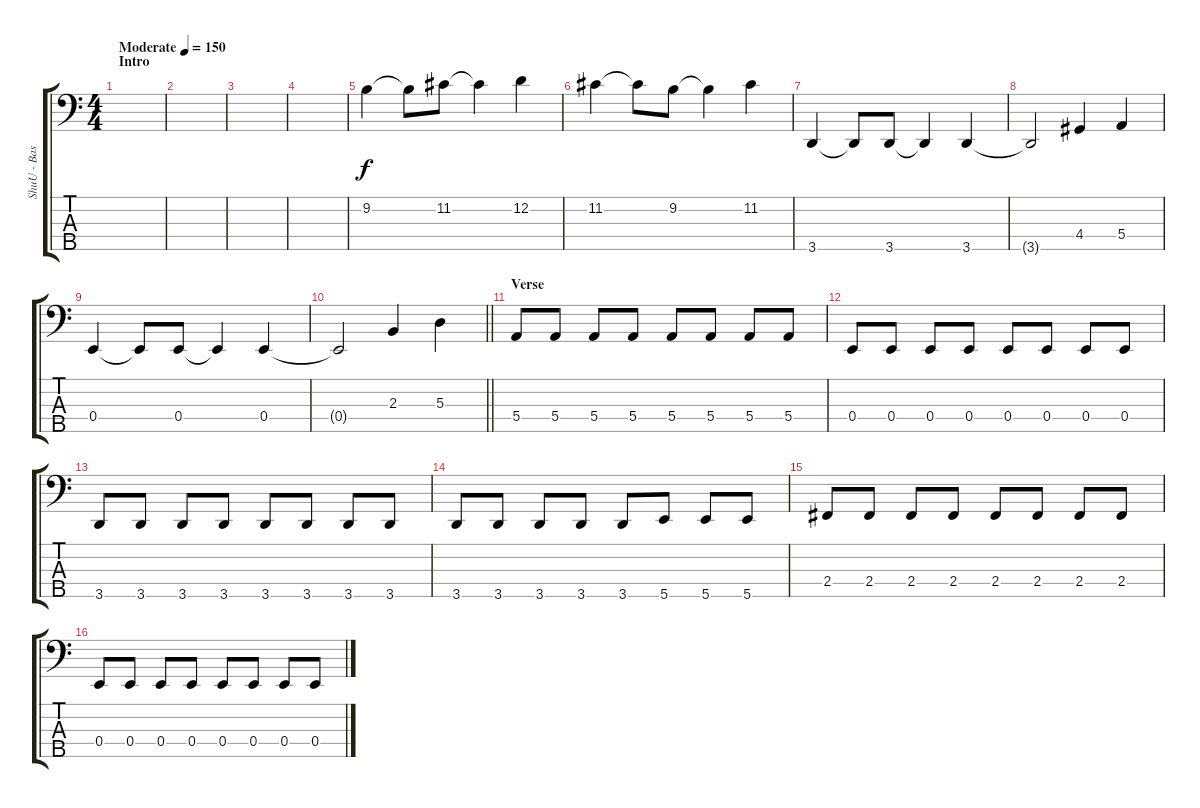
\track ("ShuU - Bass" "ShuU - Bas") {instrument electricbasspick}
\staff {score tabs}
\tuning (G2 D2 A1 E1 B0) {hide}
\ts (4 4)
\section ("" "Intro")
\tempo (150 "Moderate")
\clef f4
\ks c
|
|
|
|
9.2.4 9.2{t}.8 11.2.8 11.2{t}.4 12.2.4 |
11.2.4 11.2{t}.8 9.2.8 9.2{t}.4 11.2.4 |
3.5.4 3.5{t}.8 3.5.8 3.5{t}.4 3.5.4 |
3.5{t}.2 4.4.4 5.4.4 |
0.4.4 0.4{t}.8 0.4.8 0.4{t}.4 0.4.4 |
\barLineRight lightlight
0.4{t}.2 2.3.4 5.3.4 |
\section ("" "Verse")
5.4.8 5.4.8 5.4.8 5.4.8 5.4.8 5.4.8 5.4.8 5.4.8 |
0.4.8 0.4.8 0.4.8 0.4.8 0.4.8 0.4.8 0.4.8 0.4.8 |
3.5.8 3.5.8 3.5.8 3.5.8 3.5.8 3.5.8 3.5.8 3.5.8 |
3.5.8 3.5.8 3.5.8 3.5.8 3.5.8 5.5.8 5.5.8 5.5.8 |
2.4.8 2.4.8 2.4.8 2.4.8 2.4.8 2.4.8 2.4.8 2.4.8 |
0.4.8 0.4.8 0.4.8 0.4.8 0.4.8 0.4.8 0.4.8 0.4.8
